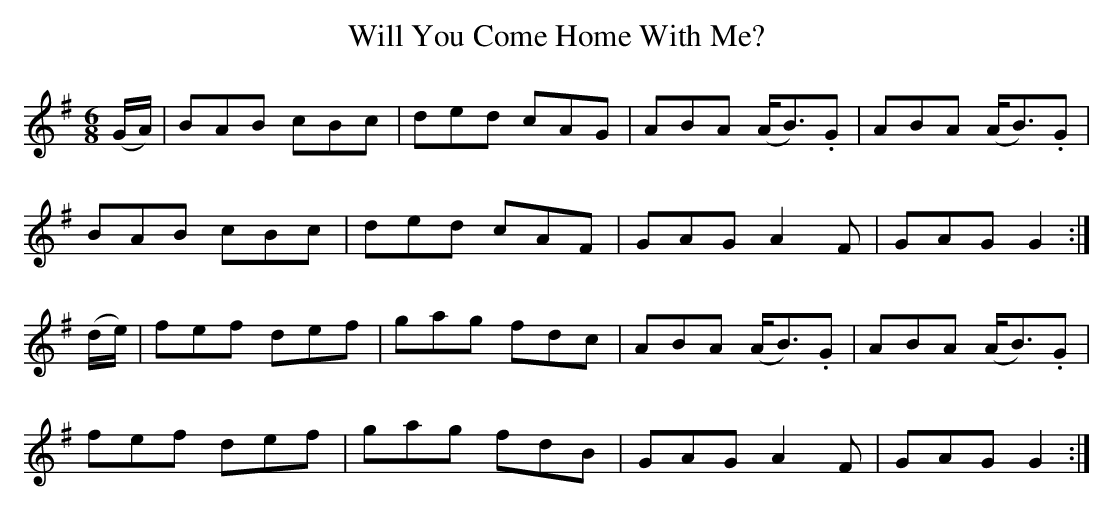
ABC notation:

X:1
T: Will You Come Home With Me?
M: 6/8
L: 1/8
K: G
(G/A/)|BAB cBc|ded cAG|ABA (A<B).G|ABA (A<B).G |
BAB cBc|ded cAF|GAG A2F|GAG G2:|
(d/e/)|fef def|gag fdc|ABA (A<B).G|ABA (A<B).G|
fef def|gag fdB|GAG A2F|GAG G2:|
